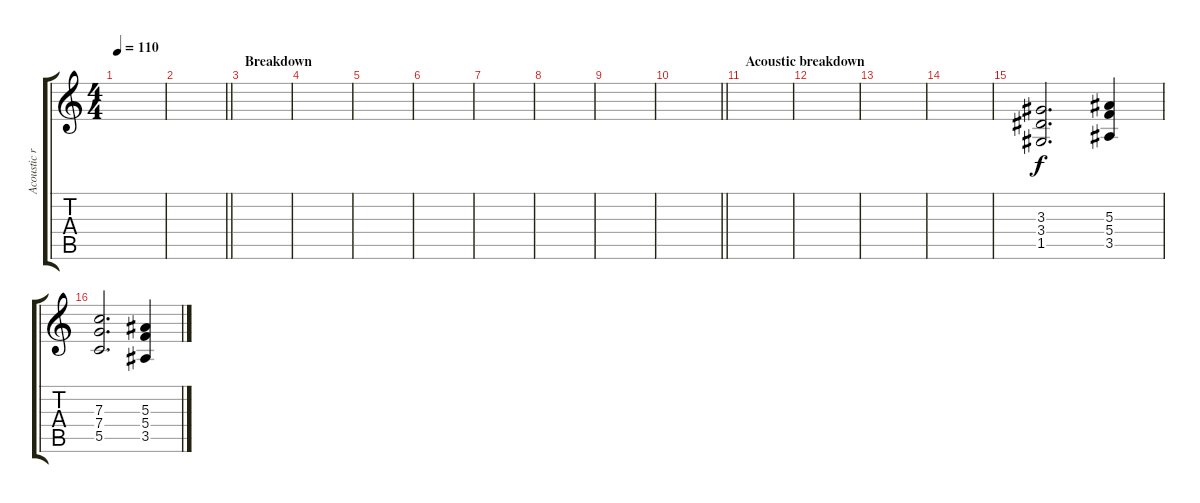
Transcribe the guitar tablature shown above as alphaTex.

\track ("Acoustic rhythm back" "Acoustic r") {instrument electricguitarclean}
\staff {score tabs}
\tuning (D4 A3 F3 C3 G2 C2) {hide}
\ts (4 4)
\tempo 110
\clef g2
\ks c
|
\barLineRight lightlight
|
\section ("" "Breakdown")
|
|
|
|
|
|
|
\barLineRight lightlight
|
\section ("" "Acoustic breakdown")
|
|
|
|
(3.3 3.4 1.5).2{d} (5.3 5.4 3.5).4 |
(7.3 7.4 5.5).2{d} (5.3 5.4 3.5).4
